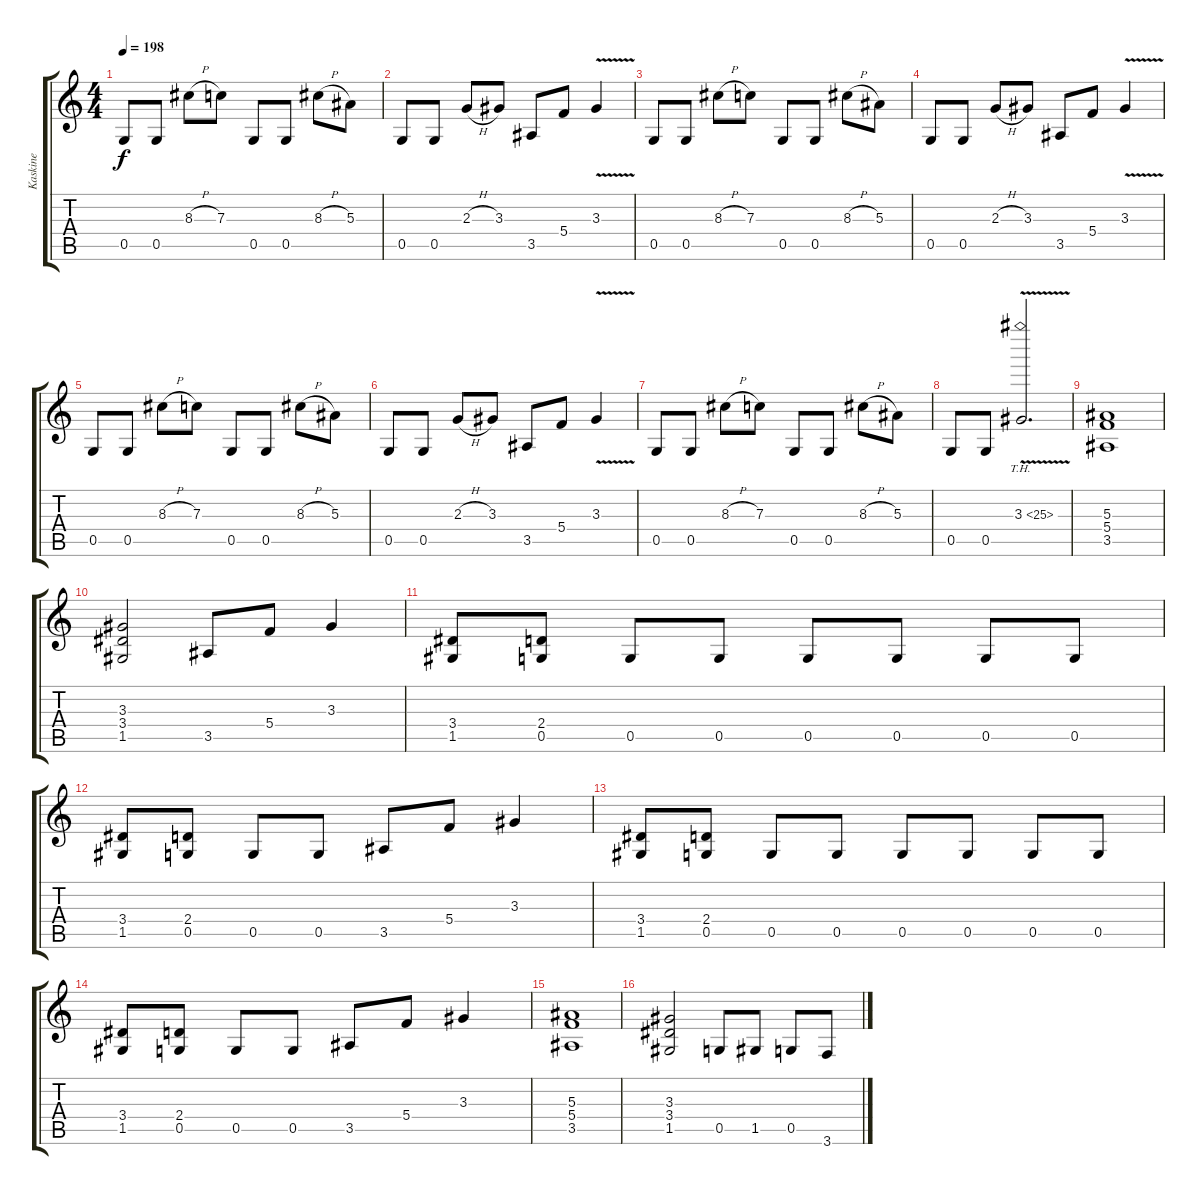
\track ("Kaskine" "Kaskine") {instrument overdrivenguitar}
\staff {score tabs}
\tuning (D4 A3 F3 C3 G2 D2) {hide}
\ts (4 4)
\tempo 198
\clef g2
\ks c
0.5.8{dy f} 0.5.8 8.3{h}.8 7.3.8 0.5.8 0.5.8 8.3{h}.8 5.3.8 |
0.5.8 0.5.8 2.3{h}.8 3.3.8 3.5.8 5.4.8 3.3{v}.4 |
0.5.8 0.5.8 8.3{h}.8 7.3.8 0.5.8 0.5.8 8.3{h}.8 5.3.8 |
0.5.8 0.5.8 2.3{h}.8 3.3.8 3.5.8 5.4.8 3.3{v}.4 |
0.5.8 0.5.8 8.3{h}.8 7.3.8 0.5.8 0.5.8 8.3{h}.8 5.3.8 |
0.5.8 0.5.8 2.3{h}.8 3.3.8 3.5.8 5.4.8 3.3{v}.4 |
0.5.8 0.5.8 8.3{h}.8 7.3.8 0.5.8 0.5.8 8.3{h}.8 5.3.8 |
0.5.8 0.5.8 3.3{th 22 v}.2{d} |
(5.3 5.4 3.5).1 |
(3.3 3.4 1.5).2 3.5.8 5.4.8 3.3.4 |
(3.4 1.5).8 (2.4 0.5).8 0.5.8 0.5.8 0.5.8 0.5.8 0.5.8 0.5.8 |
(3.4 1.5).8 (2.4 0.5).8 0.5.8 0.5.8 3.5.8 5.4.8 3.3.4 |
(3.4 1.5).8 (2.4 0.5).8 0.5.8 0.5.8 0.5.8 0.5.8 0.5.8 0.5.8 |
(3.4 1.5).8 (2.4 0.5).8 0.5.8 0.5.8 3.5.8 5.4.8 3.3.4 |
(5.3 5.4 3.5).1 |
(3.3 3.4 1.5).2 0.5.8 1.5.8 0.5.8 3.6.8
